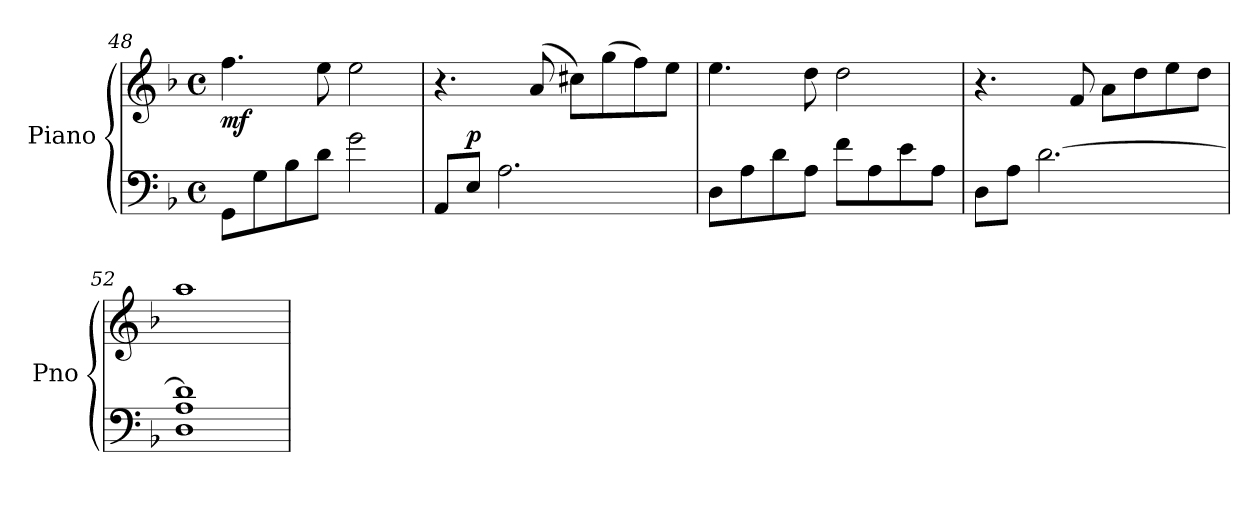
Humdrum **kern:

**kern	**kern	**dynam
*part1	*part1	*part1
*staff2	*staff1	*staff1/2
*I"Piano	*	*
*I'Pno	*	*
*clefF4	*clefG2	*
*k[b-]	*k[b-]	*
*M4/4	*M4/4	*
*met(c)	*met(c)	*
=48	=48	=48
!	!	!LO:DY:b
8GG\L	4.ff\	mf
8G\	.	.
8B-\	.	.
8d\J	8ee\	.
2g\	2ee\	.
=49	=49	=49
8AA/L	4.r	.
!	!	!LO:DY:a=2
8E/J	.	p
2.A\	.	.
.	(>8a/	.
.	8cc#X\L)	.
.	(>8gg\	.
.	8ff\)	.
.	8ee\J	.
=50	=50	=50
8D\L	4.ee\	.
8A\	.	.
8d\	.	.
8A\J	8dd\	.
8f\L	2dd\	.
8A\	.	.
8e\	.	.
8A\J	.	.
=51	=51	=51
8D\L	4.r	.
8A\J	.	.
[>2.d\	.	.
.	8f/	.
.	8a\L	.
.	8dd\	.
.	8ee\	.
.	8dd\J	.
=52	=52	=52
*^	*	*
*	*^	*	*
1d]	1A	1D	1aa	.
*v	*v	*v	*	*
=	=	=
*-	*-	*-
